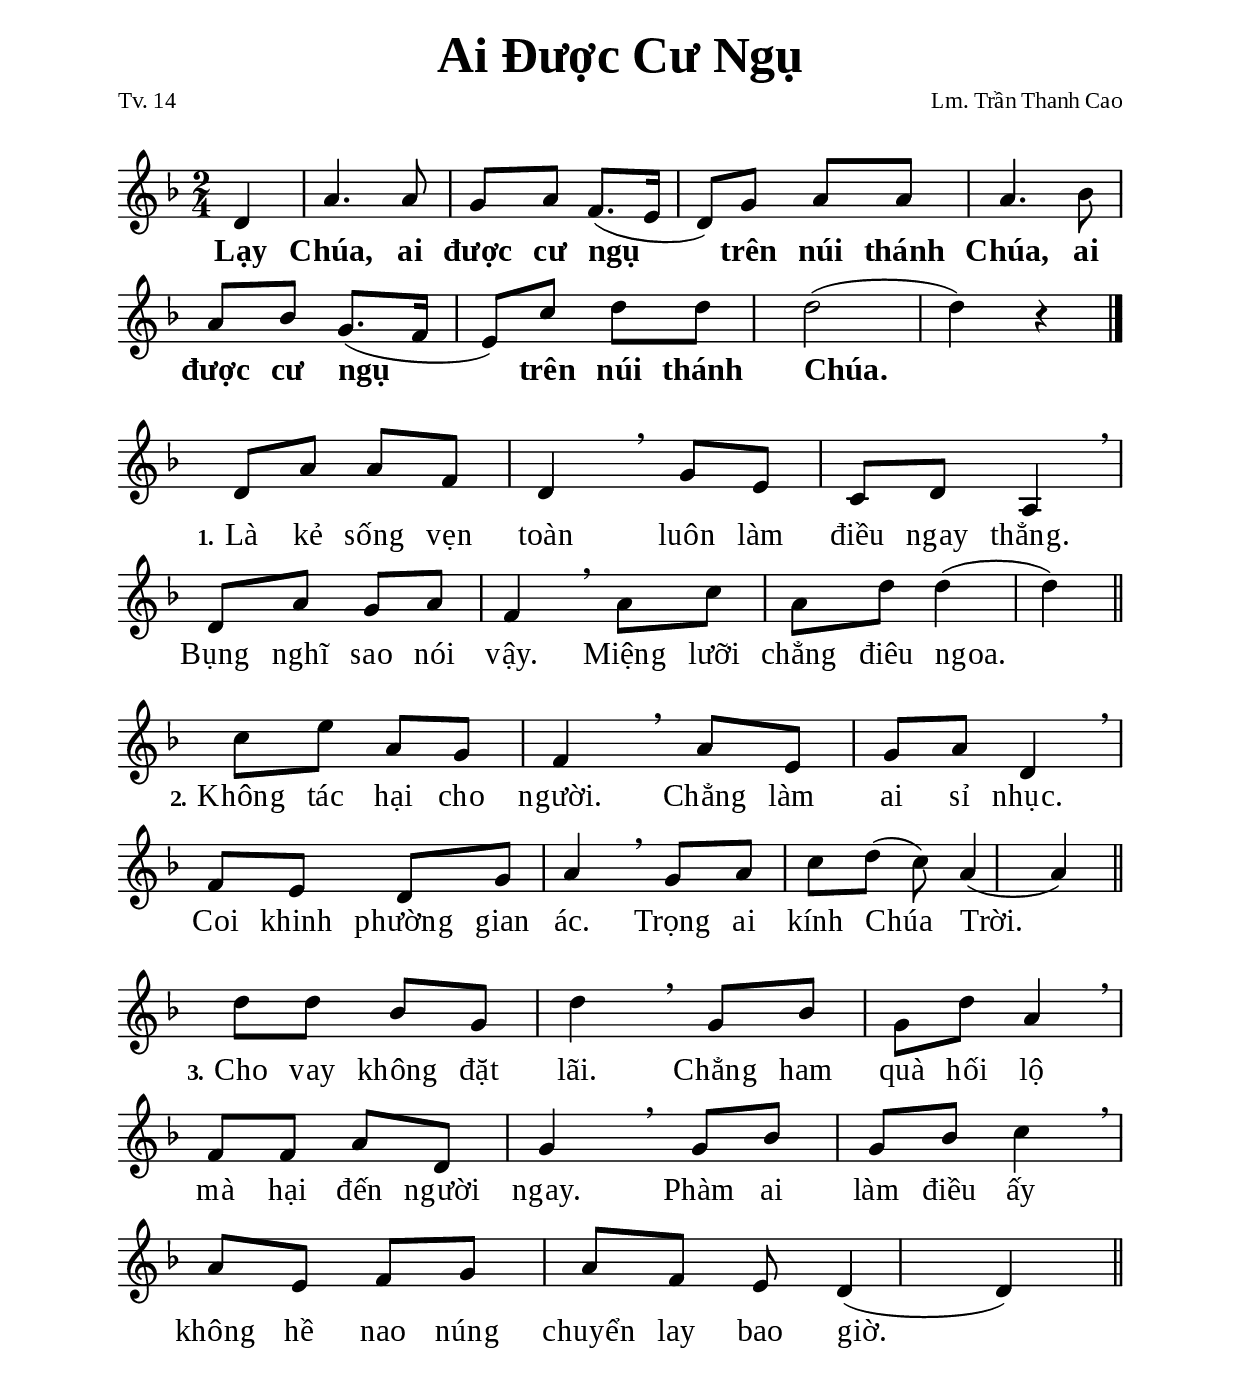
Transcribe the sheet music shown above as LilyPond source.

% Cài đặt chung
\version "2.20.0"
\include "english.ly"

\header {
  title = \markup { \fontsize #3 "Ai Được Cư Ngụ" }
  poet = "Tv. 14"
  composer = "Lm. Trần Thanh Cao"
  arranger = " "
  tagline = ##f
}

\paper {
  #(set-paper-size "a4")
  top-margin = 10\mm
  bottom-margin = 10\mm
  left-margin = 20\mm
  right-margin = 20\mm
  indent = #0
  #(define fonts
    (make-pango-font-tree
      "Liberation Serif"
      "Liberation Serif"
      "Liberation Serif"
      (/ 20 20)))
  page-count = #1
}

% Nhạc điệp khúc
nhacDiepKhuc= \relative c' {
  \partial 4 d4 |
  a'4. a8 |
  g a f8. (e16 |
  d8) g a a |
  a4. bf8 |
  a bf g8. (f16 |
  e8) c' d d |
  d2 ( |
  d4) r \bar "|."
}

% Nhạc phiên khúc
nhacPhienKhucMot = \relative c' {
  d8 a' a f d4 \breathe
  g8 e c d a4 \breathe
  d8 a' g a f4 \breathe
  a8 c a d d4 (d) \bar "||"
}

nhacPhienKhucHai = \relative c'' {
  c8 e a, g f4 \breathe
  a8 e g a d,4 \breathe
  f8 e d g a4 \breathe
  g8 a c d (c) a4 (a) \bar "||"
}

nhacPhienKhucBa = \relative c'' {
  d8 d bf g d'4 \breathe
  g,8 bf g d' a4 \breathe
  f8 f a d, g4 \breathe
  g8 bf g bf c4 \breathe
  a8 e f g a f e d4 (d) \bar "||"
}

% Lời điệp khúc
loiDiepKhuc = \lyricmode {
  Lạy Chúa, ai được cư ngụ trên núi thánh Chúa,
  ai được cư ngụ trên núi thánh Chúa.
}

% Lời phiên khúc
loiPhienKhucMot = \lyricmode {
  \set stanza = #"1."
  Là kẻ sống vẹn toàn luôn làm điều ngay thẳng.
  Bụng nghĩ sao nói vậy.
  Miệng lưỡi chẳng điêu ngoa.
}

loiPhienKhucHai = \lyricmode {
  \set stanza = #"2."
  Không tác hại cho người.
  Chẳng làm ai sỉ nhục.
  Coi khinh phường gian ác.
  Trọng ai kính Chúa Trời.
}

loiPhienKhucBa = \lyricmode {
  \set stanza = #"3."
  Cho vay không đặt lãi.
  Chẳng ham quà hối lộ mà hại đến người ngay.
  Phàm ai làm điều ấy không hề nao núng chuyển lay bao giờ.
}

% Dàn trang
\score {
  \new ChoirStaff <<
    \new Staff = diepKhuc \with {
        \consists "Merge_rests_engraver"
        \magnifyStaff #(magstep +1)
      }
      <<
      \new Voice = beSop {
        \key f \major \time 2/4 \stemNeutral \nhacDiepKhuc
      }
    >>
    \new Lyrics \lyricsto beSop \loiDiepKhuc
  >>
  \layout {
    \override Lyrics.LyricText.font-series = #'bold
    \override Lyrics.LyricText.font-size = #+3
    \override Lyrics.LyricSpace.minimum-distance = #2.0
    \override Score.BarNumber.break-visibility = ##(#f #f #f)
    \override Score.SpacingSpanner.uniform-stretching = ##t
  }
}

\score {
  \new ChoirStaff <<
    \new Staff = phienKhuc \with {
        \magnifyStaff #(magstep +1)
      }
      <<
      \new Voice = beSop {
        \key f \major \time 2/4 \nhacPhienKhucMot
      }
    >>
    \new Lyrics \lyricsto beSop \loiPhienKhucMot
  >>
  \layout {
    \override Staff.TimeSignature.transparent = ##t
    \override Lyrics.LyricText.font-size = #+3
    \override Lyrics.LyricSpace.minimum-distance = #2.0
    \override Score.BarNumber.break-visibility = ##(#f #f #f)
    \override Score.SpacingSpanner.uniform-stretching = ##t
    \set Score.barAlways = ##t
    \set Score.defaultBarType = ""
  }
}

\score {
  \new ChoirStaff <<
    \new Staff = phienKhuc \with {
        \magnifyStaff #(magstep +1)
      }
      <<
      \new Voice = beSop {
        \key f \major \time 2/4 \nhacPhienKhucHai
      }
    >>
    \new Lyrics \lyricsto beSop \loiPhienKhucHai
  >>
  \layout {
    \override Staff.TimeSignature.transparent = ##t
    \override Lyrics.LyricText.font-size = #+3
    \override Lyrics.LyricSpace.minimum-distance = #2.0
    \override Score.BarNumber.break-visibility = ##(#f #f #f)
    \override Score.SpacingSpanner.uniform-stretching = ##t
    \set Score.barAlways = ##t
    \set Score.defaultBarType = ""
  }
}

\score {
  \new ChoirStaff <<
    \new Staff = phienKhuc \with {
        \magnifyStaff #(magstep +1)
      }
      <<
      \new Voice = beSop {
        \key f \major \time 2/4 \nhacPhienKhucBa
      }
    >>
    \new Lyrics \lyricsto beSop \loiPhienKhucBa
  >>
  \layout {
    \override Staff.TimeSignature.transparent = ##t
    \override Lyrics.LyricText.font-size = #+3
    \override Lyrics.LyricSpace.minimum-distance = #2.0
    \override Score.BarNumber.break-visibility = ##(#f #f #f)
    \override Score.SpacingSpanner.uniform-stretching = ##t
    \set Score.barAlways = ##t
    \set Score.defaultBarType = ""
  }
}
